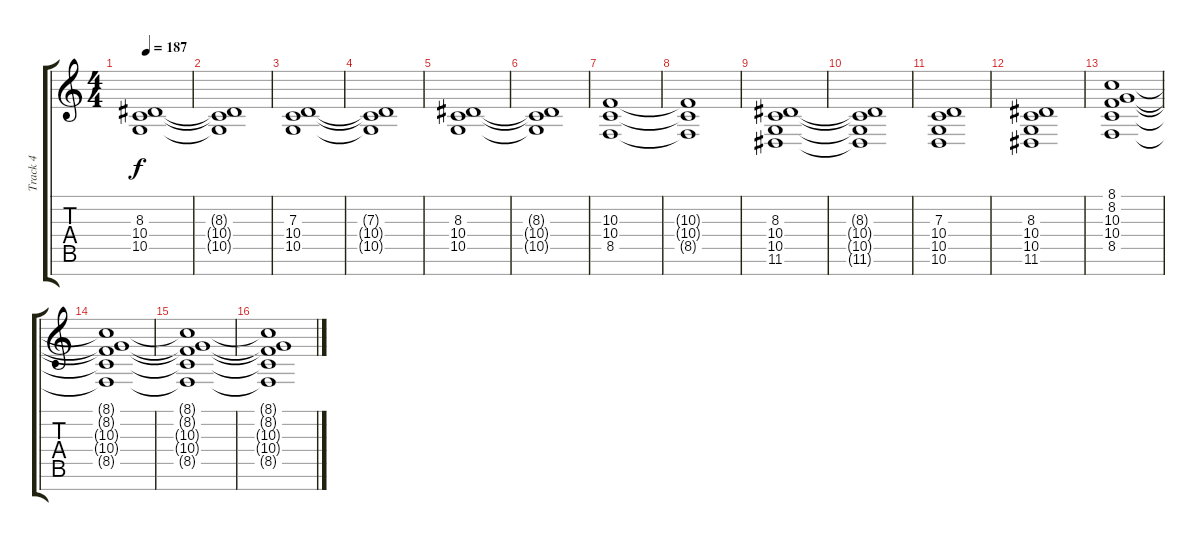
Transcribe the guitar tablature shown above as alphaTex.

\track ("Track 4" "Track 4") {instrument tremolostrings}
\staff {score tabs}
\tuning (E4 B3 G3 D3 A2 E2 B1) {hide}
\ts (4 4)
\tempo 187
\clef g2
\ks c
(8.3 10.4 10.5).1{dy f} |
(8.3{t} 10.4{t} 10.5{t}).1 |
(7.3 10.4 10.5).1 |
(7.3{t} 10.4{t} 10.5{t}).1 |
(8.3 10.4 10.5).1 |
(8.3{t} 10.4{t} 10.5{t}).1 |
(10.3 10.4 8.5).1 |
(10.3{t} 10.4{t} 8.5{t}).1 |
(8.3 10.4 10.5 11.6).1 |
(8.3{t} 10.4{t} 10.5{t} 11.6{t}).1 |
(7.3 10.4 10.5 10.6).1 |
(8.3 10.4 10.5 11.6).1 |
(8.1 8.2 10.3 10.4 8.5).1{volume 12 instrument tremolostrings} |
(8.1{t} 8.2{t} 10.3{t} 10.4{t} 8.5{t}).1 |
(8.1{t} 8.2{t} 10.3{t} 10.4{t} 8.5{t}).1 |
(8.1{t} 8.2{t} 10.3{t} 10.4{t} 8.5{t}).1
